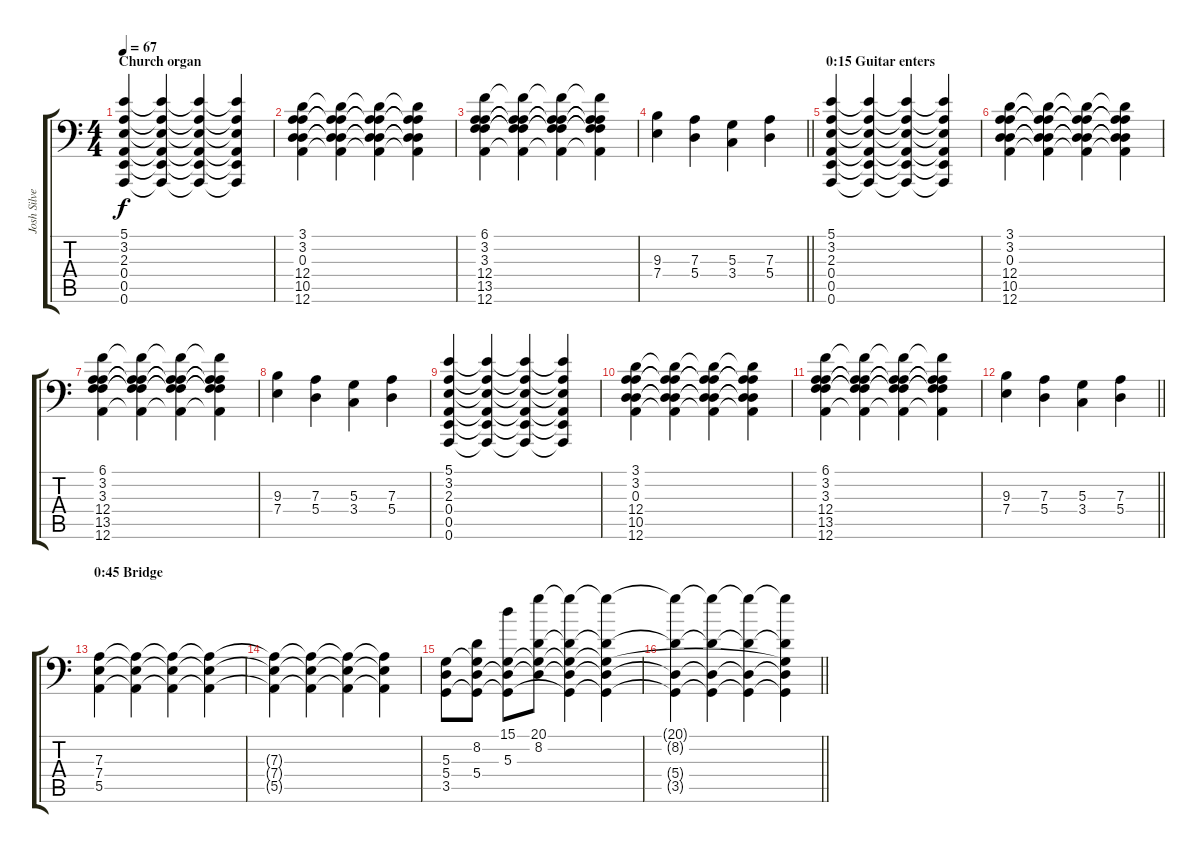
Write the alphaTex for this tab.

\track ("Josh Silver (Church Organ / Piano (Drop " "Josh Silve") {instrument churchorgan}
\staff {score tabs}
\tuning (B3 Gb3 D3 A2 E2 A1) {hide}
\ts (4 4)
\section ("" "Church organ")
\tempo 67
\clef f4
\ks c
(5.1 3.2 2.3 0.4 0.5 0.6).4{dy f volume 11 instrument churchorgan} (5.1{t} 3.2{t} 2.3{t} 0.4{t} 0.5{t} 0.6{t}).4 (5.1{t} 3.2{t} 2.3{t} 0.4{t} 0.5{t} 0.6{t}).4 (5.1{t} 3.2{t} 2.3{t} 0.4{t} 0.5{t} 0.6{t}).4 |
(3.1 3.2 0.3 12.4 10.5 12.6).4 (3.1{t} 3.2{t} 0.3{t} 12.4{t} 10.5{t} 12.6{t}).4 (3.1{t} 3.2{t} 0.3{t} 12.4{t} 10.5{t} 12.6{t}).4 (3.1{t} 3.2{t} 0.3{t} 12.4{t} 10.5{t} 12.6{t}).4 |
(6.1 3.2 3.3 12.4 13.5 12.6).4 (6.1{t} 3.2{t} 3.3{t} 12.4{t} 13.5{t} 12.6{t}).4 (6.1{t} 3.2{t} 3.3{t} 12.4{t} 13.5{t} 12.6{t}).4 (6.1{t} 3.2{t} 3.3{t} 12.4{t} 13.5{t} 12.6{t}).4 |
\barLineRight lightlight
(9.3 7.4).4 (7.3 5.4).4 (5.3 3.4).4 (7.3 5.4).4 |
\section ("" "0:15 Guitar enters")
(5.1 3.2 2.3 0.4 0.5 0.6).4 (5.1{t} 3.2{t} 2.3{t} 0.4{t} 0.5{t} 0.6{t}).4 (5.1{t} 3.2{t} 2.3{t} 0.4{t} 0.5{t} 0.6{t}).4 (5.1{t} 3.2{t} 2.3{t} 0.4{t} 0.5{t} 0.6{t}).4 |
(3.1 3.2 0.3 12.4 10.5 12.6).4 (3.1{t} 3.2{t} 0.3{t} 12.4{t} 10.5{t} 12.6{t}).4 (3.1{t} 3.2{t} 0.3{t} 12.4{t} 10.5{t} 12.6{t}).4 (3.1{t} 3.2{t} 0.3{t} 12.4{t} 10.5{t} 12.6{t}).4 |
(6.1 3.2 3.3 12.4 13.5 12.6).4 (6.1{t} 3.2{t} 3.3{t} 12.4{t} 13.5{t} 12.6{t}).4 (6.1{t} 3.2{t} 3.3{t} 12.4{t} 13.5{t} 12.6{t}).4 (6.1{t} 3.2{t} 3.3{t} 12.4{t} 13.5{t} 12.6{t}).4 |
(9.3 7.4).4 (7.3 5.4).4 (5.3 3.4).4 (7.3 5.4).4 |
(5.1 3.2 2.3 0.4 0.5 0.6).4 (5.1{t} 3.2{t} 2.3{t} 0.4{t} 0.5{t} 0.6{t}).4 (5.1{t} 3.2{t} 2.3{t} 0.4{t} 0.5{t} 0.6{t}).4 (5.1{t} 3.2{t} 2.3{t} 0.4{t} 0.5{t} 0.6{t}).4 |
(3.1 3.2 0.3 12.4 10.5 12.6).4 (3.1{t} 3.2{t} 0.3{t} 12.4{t} 10.5{t} 12.6{t}).4 (3.1{t} 3.2{t} 0.3{t} 12.4{t} 10.5{t} 12.6{t}).4 (3.1{t} 3.2{t} 0.3{t} 12.4{t} 10.5{t} 12.6{t}).4 |
(6.1 3.2 3.3 12.4 13.5 12.6).4 (6.1{t} 3.2{t} 3.3{t} 12.4{t} 13.5{t} 12.6{t}).4 (6.1{t} 3.2{t} 3.3{t} 12.4{t} 13.5{t} 12.6{t}).4 (6.1{t} 3.2{t} 3.3{t} 12.4{t} 13.5{t} 12.6{t}).4 |
\barLineRight lightlight
(9.3 7.4).4 (7.3 5.4).4 (5.3 3.4).4 (7.3 5.4).4 |
\section ("" "0:45 Bridge")
(7.3 7.4 5.5).4{volume 11 instrument churchorgan} (7.3{t} 7.4{t} 5.5{t}).4 (7.3{t} 7.4{t} 5.5{t}).4 (7.3{t} 7.4{t} 5.5{t}).4 |
(7.3{t} 7.4{t} 5.5{t}).4 (7.3{t} 7.4{t} 5.5{t}).4 (7.3{t} 7.4{t} 5.5{t}).4 (7.3{t} 7.4{t} 5.5{t}).4 |
(5.3 5.4 3.5).8 (8.2 5.3{t} 5.4 3.5{t}).8 (15.1 5.3 5.4{t} 3.5{t}).8 (20.1 8.2 5.3{t} 5.4{t}).8 (20.1{t} 8.2{t} 5.3{t} 5.4{t} 3.5{t}).4 (20.1{t} 8.2{t} 5.3{t} 5.4{t} 3.5{t}).4 |
\barLineRight lightlight
(20.1{t} 8.2{t} 5.4{t} 3.5{t}).4 (20.1{t} 8.2{t} 5.4{t} 3.5{t}).4 (20.1{t} 8.2{t} 5.4{t} 3.5{t}).4 (20.1{t} 8.2{t} 5.3{t} 5.4{t} 3.5{t}).4
